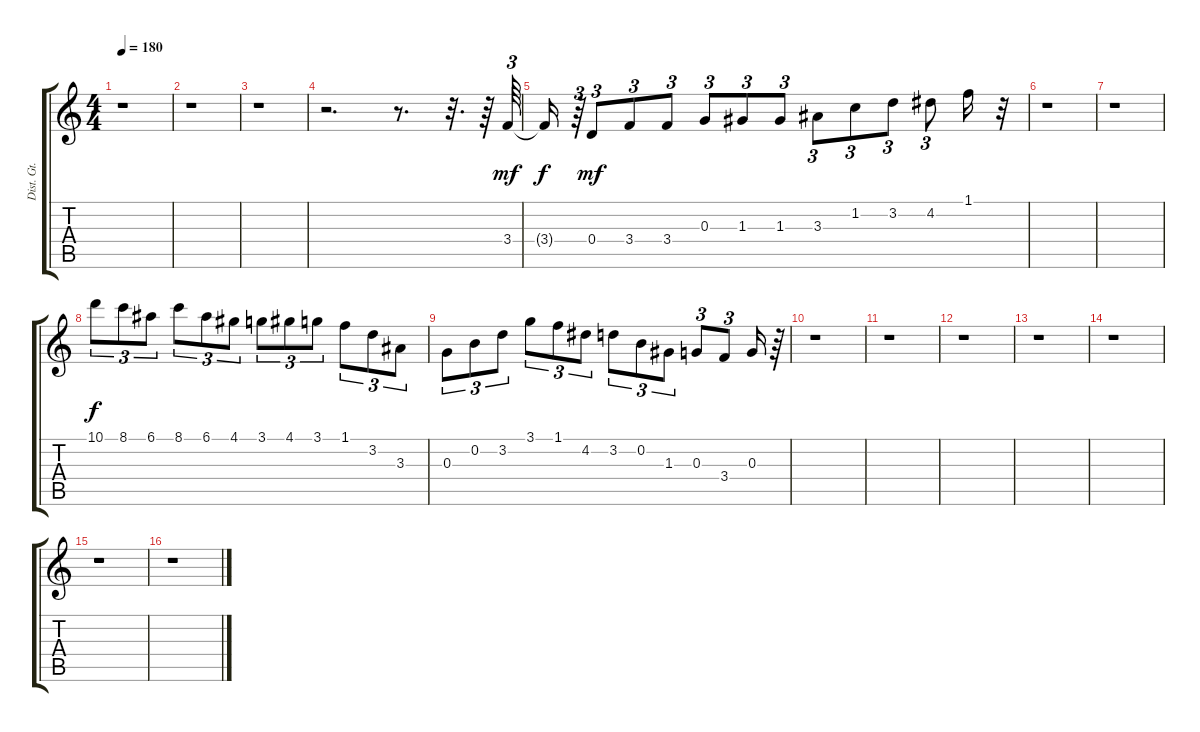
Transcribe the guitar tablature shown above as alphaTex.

\track ("Dist. Gt." "Dist. Gt.") {instrument distortionguitar}
\staff {score tabs}
\tuning (E4 B3 G3 D3 A2 E2) {hide}
\ts (4 4)
\tempo 180
\clef g2
\ks c
r.1{dy f} |
r.1 |
r.1 |
r.2{d} r.8{d} r.32{d} r.64 3.4.64{tu (3 2) dy mf} |
3.4{t}.16{dy f} r.64{tu (3 2)} 0.4.8{tu (3 2) dy mf} 3.4.8{tu (3 2)} 3.4.8{tu (3 2)} 0.3.8{tu (3 2)} 1.3.8{tu (3 2)} 1.3.8{tu (3 2)} 3.3.8{tu (3 2)} 1.2.8{tu (3 2)} 3.2.8{tu (3 2)} 4.2.8{tu (3 2)} 1.1.16 r.32 |
r.1 |
r.1 |
10.1.8{tu (3 2) dy f} 8.1.8{tu (3 2)} 6.1.8{tu (3 2)} 8.1.8{tu (3 2)} 6.1.8{tu (3 2)} 4.1.8{tu (3 2)} 3.1.8{tu (3 2)} 4.1.8{tu (3 2)} 3.1.8{tu (3 2)} 1.1.8{tu (3 2)} 3.2.8{tu (3 2)} 3.3.8{tu (3 2)} |
0.3.8{tu (3 2)} 0.2.8{tu (3 2)} 3.2.8{tu (3 2)} 3.1.8{tu (3 2)} 1.1.8{tu (3 2)} 4.2.8{tu (3 2)} 3.2.8{tu (3 2)} 0.2.8{tu (3 2)} 1.3.8{tu (3 2)} 0.3.8{tu (3 2)} 3.4.8{tu (3 2)} 0.3.16 r.64 |
r.1 |
r.1 |
r.1 |
r.1 |
r.1 |
r.1 |
r.1
